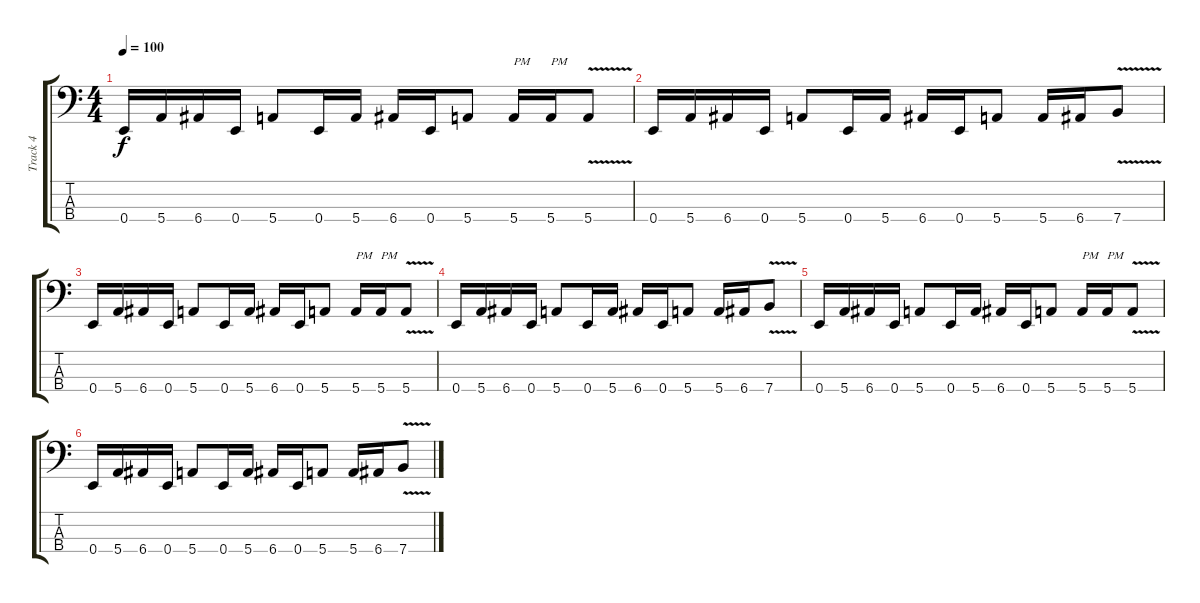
\track ("Track 4" "Track 4") {instrument electricbasspick}
\staff {score tabs}
\tuning (G2 D2 A1 E1) {hide}
\ts (4 4)
\tempo 100
\clef f4
\ks c
0.4.16{dy f volume 8} 5.4.16 6.4.16 0.4.16 5.4.8 0.4.16 5.4.16 6.4.16 0.4.16 5.4.8 5.4.16{txt "PM"} 5.4.16{txt "PM"} 5.4{v}.8 |
0.4.16 5.4.16 6.4.16 0.4.16 5.4.8 0.4.16 5.4.16 6.4.16 0.4.16 5.4.8 5.4.16 6.4.16 7.4{v}.8 |
0.4.16{volume 4} 5.4.16 6.4.16 0.4.16 5.4.8 0.4.16 5.4.16 6.4.16 0.4.16 5.4.8 5.4.16{txt "PM"} 5.4.16{txt "PM"} 5.4{v}.8 |
0.4.16 5.4.16 6.4.16 0.4.16 5.4.8 0.4.16 5.4.16 6.4.16 0.4.16 5.4.8 5.4.16 6.4.16 7.4{v}.8 |
0.4.16{volume 0} 5.4.16 6.4.16 0.4.16 5.4.8 0.4.16 5.4.16 6.4.16 0.4.16 5.4.8 5.4.16{txt "PM"} 5.4.16{txt "PM"} 5.4{v}.8 |
0.4.16 5.4.16 6.4.16 0.4.16 5.4.8 0.4.16 5.4.16 6.4.16 0.4.16 5.4.8 5.4.16 6.4.16 7.4{v}.8
